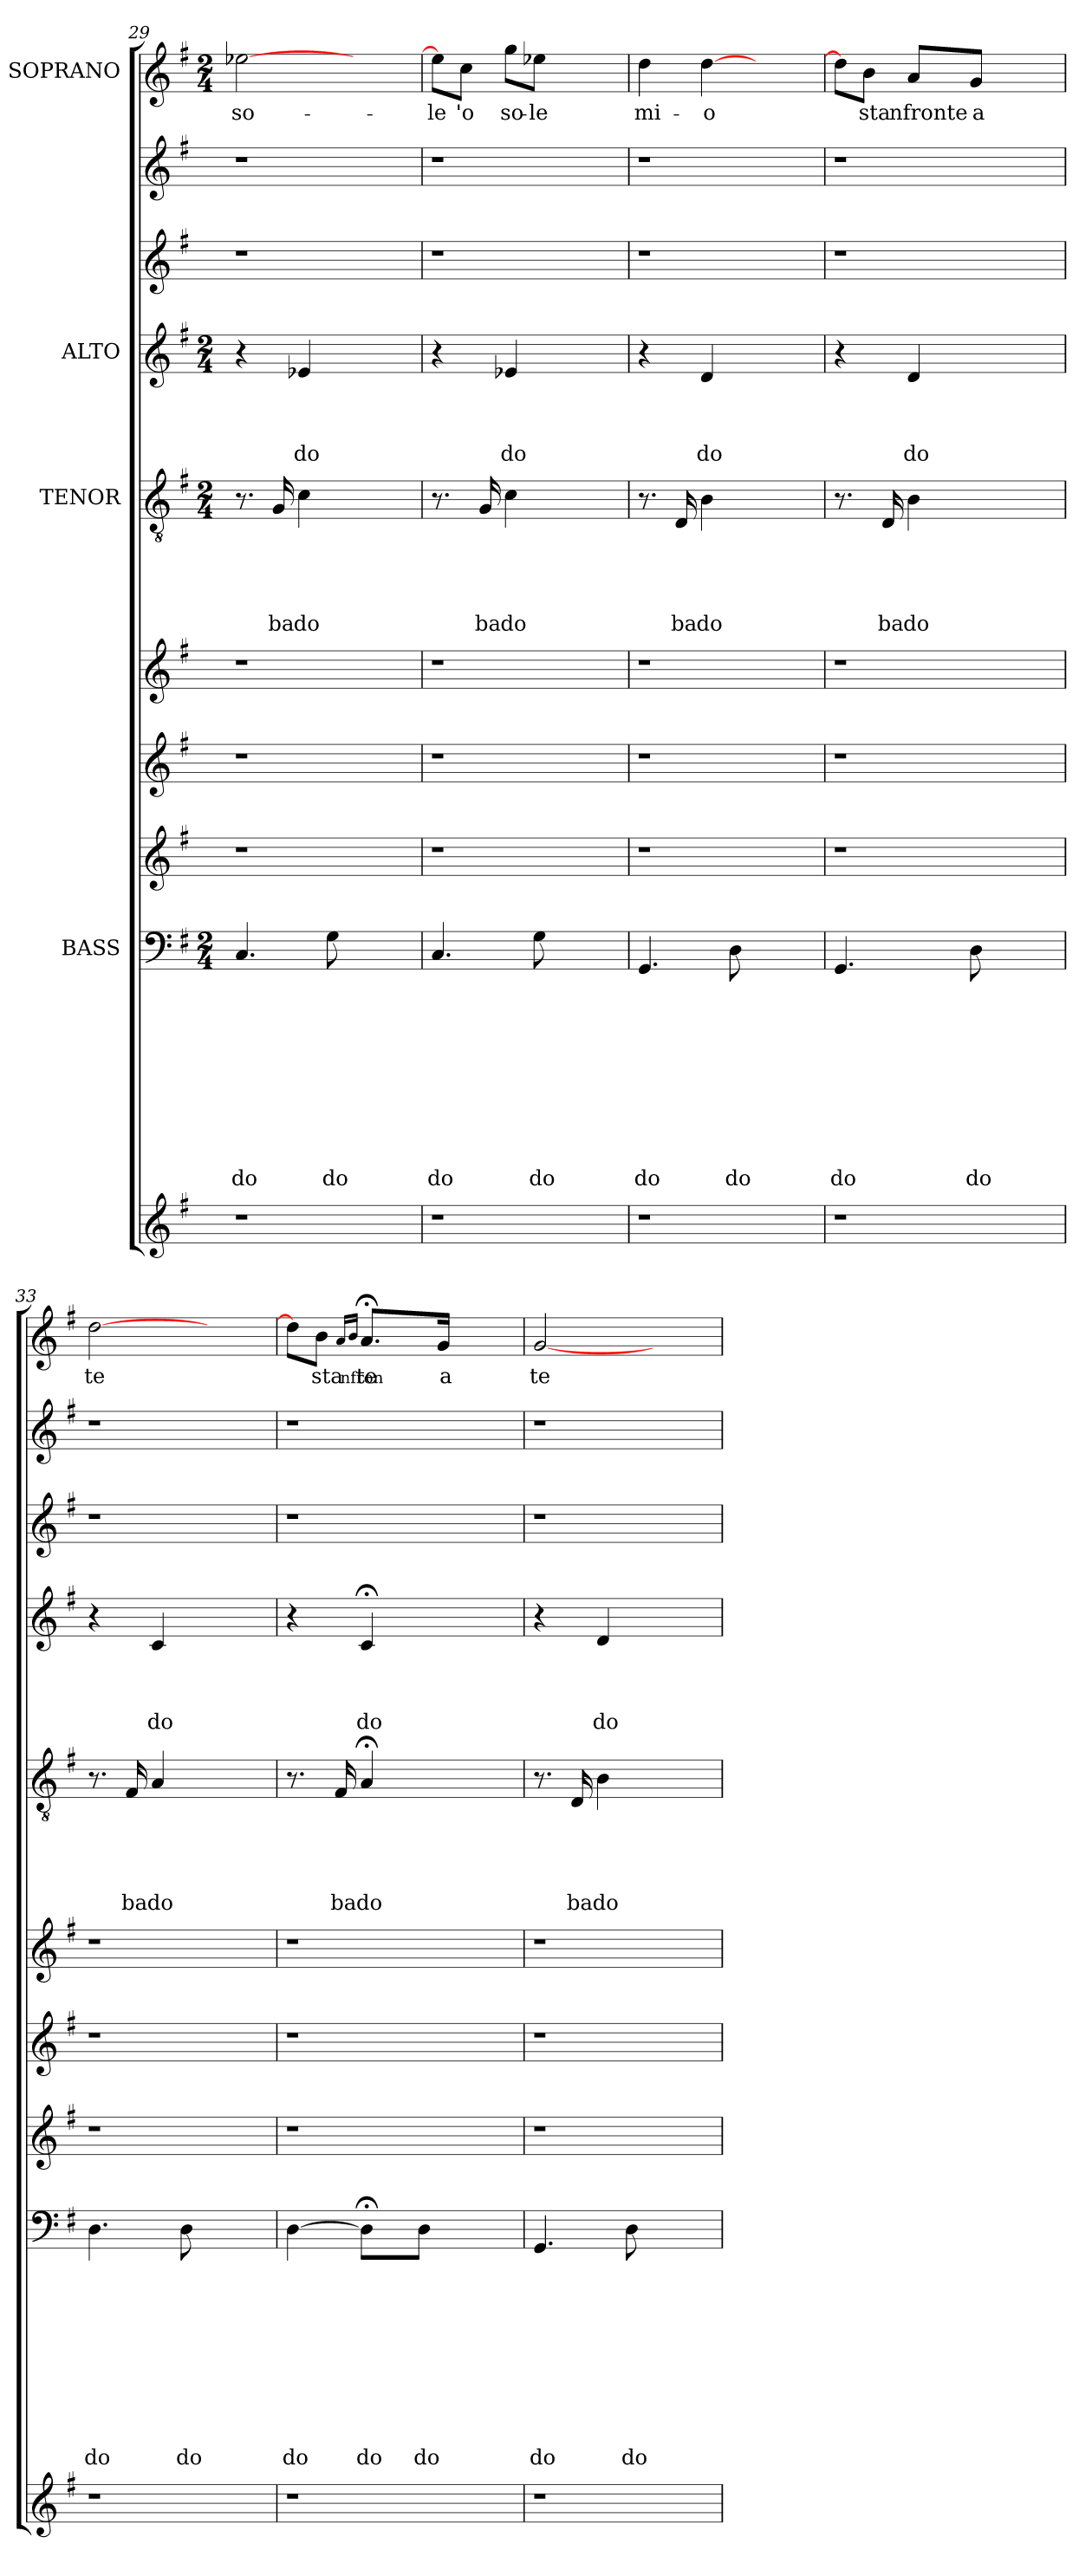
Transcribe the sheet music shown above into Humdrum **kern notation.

**kern	**kern	**text	**text	**text	**text	**text	**text	**text	**text	**text	**text	**kern	**kern	**kern	**kern	**text	**text	**text	**text	**text	**kern	**text	**text	**text	**text	**kern	**kern	**kern	**text
*part10	*part9	*part9	*part9	*part9	*part9	*part9	*part9	*part9	*part9	*part9	*part9	*part8	*part7	*part6	*part5	*part5	*part5	*part5	*part5	*part5	*part4	*part4	*part4	*part4	*part4	*part3	*part2	*part1	*part1
*staff10	*staff9	*staff9	*staff9	*staff9	*staff9	*staff9	*staff9	*staff9	*staff9	*staff9	*staff9	*staff8	*staff7	*staff6	*staff5	*staff5	*staff5	*staff5	*staff5	*staff5	*staff4	*staff4	*staff4	*staff4	*staff4	*staff3	*staff2	*staff1	*staff1
*	*I"BASS	*	*	*	*	*	*	*	*	*	*	*	*	*	*I"TENOR	*	*	*	*	*	*I"ALTO	*	*	*	*	*	*	*I"SOPRANO	*
*clefG2	*clefF4	*	*	*	*	*	*	*	*	*	*	*clefG2	*clefG2	*clefG2	*clefGv2	*	*	*	*	*	*clefG2	*	*	*	*	*clefG2	*clefG2	*clefG2	*
*k[f#]	*k[f#]	*	*	*	*	*	*	*	*	*	*	*k[f#]	*k[f#]	*k[f#]	*k[f#]	*	*	*	*	*	*k[f#]	*	*	*	*	*k[f#]	*k[f#]	*k[f#]	*
*G:	*G:	*	*	*	*	*	*	*	*	*	*	*G:	*G:	*G:	*G:	*	*	*	*	*	*G:	*	*	*	*	*G:	*G:	*G:	*
*	*M2/4	*	*	*	*	*	*	*	*	*	*	*	*	*	*M2/4	*	*	*	*	*	*M2/4	*	*	*	*	*	*	*M2/4	*
=29	=29	=29	=29	=29	=29	=29	=29	=29	=29	=29	=29	=29	=29	=29	=29	=29	=29	=29	=29	=29	=29	=29	=29	=29	=29	=29	=29	=29	=29
!	!	!	!	!	!	!	!	!	!	!	!LO:LY:b	!	!	!	!	!	!	!	!	!	!	!	!	!	!	!	!	!	!LO:LY:b
1r	4.C/	.	.	.	.	.	.	.	.	.	do	1r	1r	1r	8.r	.	.	.	.	.	4r	.	.	.	.	1r	1r	[>2ee-X\	so-
!	!	!	!	!	!	!	!	!	!	!	!	!	!	!	!	!	!	!	!	!LO:LY:b	!	!	!	!	!	!	!	!	!
.	.	.	.	.	.	.	.	.	.	.	.	.	.	.	16G/	.	.	.	.	ba	.	.	.	.	.	.	.	.	.
!	!	!	!	!	!	!	!	!	!	!	!	!	!	!	!	!	!	!	!	!LO:LY:b	!	!	!	!	!LO:LY:b	!	!	!	!
.	.	.	.	.	.	.	.	.	.	.	.	.	.	.	4c\	.	.	.	.	do	4e-X/	.	.	.	do	.	.	.	.
!	!	!	!	!	!	!	!	!	!	!	!LO:LY:b	!	!	!	!	!	!	!	!	!	!	!	!	!	!	!	!	!	!
.	8G\	.	.	.	.	.	.	.	.	.	do	.	.	.	.	.	.	.	.	.	.	.	.	.	.	.	.	.	.
.	2ryy	.	.	.	.	.	.	.	.	.	.	.	.	.	2ryy	.	.	.	.	.	2ryy	.	.	.	.	.	.	2ryy	.
=30	=30	=30	=30	=30	=30	=30	=30	=30	=30	=30	=30	=30	=30	=30	=30	=30	=30	=30	=30	=30	=30	=30	=30	=30	=30	=30	=30	=30	=30
!	!	!	!	!	!	!	!	!	!	!	!LO:LY:b	!	!	!	!	!	!	!	!	!	!	!	!	!	!	!	!	!	!LO:LY:b
1r	4.C/	.	.	.	.	.	.	.	.	.	do	1r	1r	1r	8.r	.	.	.	.	.	4r	.	.	.	.	1r	1r	8ee-\L]	-le
!	!	!	!	!	!	!	!	!	!	!	!	!	!	!	!	!	!	!	!	!	!	!	!	!	!	!	!	!	!LO:LY:b
.	.	.	.	.	.	.	.	.	.	.	.	.	.	.	.	.	.	.	.	.	.	.	.	.	.	.	.	8cc\J	'o
!	!	!	!	!	!	!	!	!	!	!	!	!	!	!	!	!	!	!	!	!LO:LY:b	!	!	!	!	!	!	!	!	!
.	.	.	.	.	.	.	.	.	.	.	.	.	.	.	16G/	.	.	.	.	ba	.	.	.	.	.	.	.	.	.
!	!	!	!	!	!	!	!	!	!	!	!	!	!	!	!	!	!	!	!	!LO:LY:b	!	!	!	!	!LO:LY:b	!	!	!	!LO:LY:b
.	.	.	.	.	.	.	.	.	.	.	.	.	.	.	4c\	.	.	.	.	do	4e-X/	.	.	.	do	.	.	8gg\L	so-
!	!	!	!	!	!	!	!	!	!	!	!LO:LY:b	!	!	!	!	!	!	!	!	!	!	!	!	!	!	!	!	!	!LO:LY:b:rj
.	8G\	.	.	.	.	.	.	.	.	.	do	.	.	.	.	.	.	.	.	.	.	.	.	.	.	.	.	8ee-X\J	-le
.	2ryy	.	.	.	.	.	.	.	.	.	.	.	.	.	2ryy	.	.	.	.	.	2ryy	.	.	.	.	.	.	2ryy	.
=31	=31	=31	=31	=31	=31	=31	=31	=31	=31	=31	=31	=31	=31	=31	=31	=31	=31	=31	=31	=31	=31	=31	=31	=31	=31	=31	=31	=31	=31
!	!	!	!	!	!	!	!	!	!	!	!LO:LY:b	!	!	!	!	!	!	!	!	!	!	!	!	!	!	!	!	!	!LO:LY:b
1r	4.GG/	.	.	.	.	.	.	.	.	.	do	1r	1r	1r	8.r	.	.	.	.	.	4r	.	.	.	.	1r	1r	4dd\	mi-
!	!	!	!	!	!	!	!	!	!	!	!	!	!	!	!	!	!	!	!	!LO:LY:b	!	!	!	!	!	!	!	!	!
.	.	.	.	.	.	.	.	.	.	.	.	.	.	.	16D/	.	.	.	.	ba	.	.	.	.	.	.	.	.	.
!	!	!	!	!	!	!	!	!	!	!	!	!	!	!	!	!	!	!	!	!LO:LY:b	!	!	!	!	!LO:LY:b	!	!	!	!LO:LY:b
.	.	.	.	.	.	.	.	.	.	.	.	.	.	.	4B\	.	.	.	.	do	4d/	.	.	.	do	.	.	[>4dd\	-o
!	!	!	!	!	!	!	!	!	!	!	!LO:LY:b	!	!	!	!	!	!	!	!	!	!	!	!	!	!	!	!	!	!
.	8D\	.	.	.	.	.	.	.	.	.	do	.	.	.	.	.	.	.	.	.	.	.	.	.	.	.	.	.	.
.	2ryy	.	.	.	.	.	.	.	.	.	.	.	.	.	2ryy	.	.	.	.	.	2ryy	.	.	.	.	.	.	2ryy	.
=32	=32	=32	=32	=32	=32	=32	=32	=32	=32	=32	=32	=32	=32	=32	=32	=32	=32	=32	=32	=32	=32	=32	=32	=32	=32	=32	=32	=32	=32
!	!	!	!	!	!	!	!	!	!	!	!LO:LY:b	!	!	!	!	!	!	!	!	!	!	!	!	!	!	!	!	!	!
1r	4.GG/	.	.	.	.	.	.	.	.	.	do	1r	1r	1r	8.r	.	.	.	.	.	4r	.	.	.	.	1r	1r	8dd\L]	.
!	!	!	!	!	!	!	!	!	!	!	!	!	!	!	!	!	!	!	!	!	!	!	!	!	!	!	!	!	!LO:LY:b
.	.	.	.	.	.	.	.	.	.	.	.	.	.	.	.	.	.	.	.	.	.	.	.	.	.	.	.	8b\J	sta
!	!	!	!	!	!	!	!	!	!	!	!	!	!	!	!	!	!	!	!	!LO:LY:b	!	!	!	!	!	!	!	!	!
.	.	.	.	.	.	.	.	.	.	.	.	.	.	.	16D/	.	.	.	.	ba	.	.	.	.	.	.	.	.	.
!	!	!	!	!	!	!	!	!	!	!	!	!	!	!	!	!	!	!	!	!LO:LY:b	!	!	!	!	!LO:LY:b	!	!	!	!LO:LY:b
.	.	.	.	.	.	.	.	.	.	.	.	.	.	.	4B\	.	.	.	.	do	4d/	.	.	.	do	.	.	8a/L	nfron­te
!	!	!	!	!	!	!	!	!	!	!	!LO:LY:b	!	!	!	!	!	!	!	!	!	!	!	!	!	!	!	!	!	!LO:LY:b
.	8D\	.	.	.	.	.	.	.	.	.	do	.	.	.	.	.	.	.	.	.	.	.	.	.	.	.	.	8g/J	a
.	2ryy	.	.	.	.	.	.	.	.	.	.	.	.	.	2ryy	.	.	.	.	.	2ryy	.	.	.	.	.	.	2ryy	.
=33	=33	=33	=33	=33	=33	=33	=33	=33	=33	=33	=33	=33	=33	=33	=33	=33	=33	=33	=33	=33	=33	=33	=33	=33	=33	=33	=33	=33	=33
!	!	!	!	!	!	!	!	!	!	!	!LO:LY:b	!	!	!	!	!	!	!	!	!	!	!	!	!	!	!	!	!	!LO:LY:b
1r	4.D\	.	.	.	.	.	.	.	.	.	do	1r	1r	1r	8.r	.	.	.	.	.	4r	.	.	.	.	1r	1r	[<2dd\	te
!	!	!	!	!	!	!	!	!	!	!	!	!	!	!	!	!	!	!	!	!LO:LY:b	!	!	!	!	!	!	!	!	!
.	.	.	.	.	.	.	.	.	.	.	.	.	.	.	16F#/	.	.	.	.	ba	.	.	.	.	.	.	.	.	.
!	!	!	!	!	!	!	!	!	!	!	!	!	!	!	!	!	!	!	!	!LO:LY:b	!	!	!	!	!LO:LY:b	!	!	!	!
.	.	.	.	.	.	.	.	.	.	.	.	.	.	.	4A/	.	.	.	.	do	4c/	.	.	.	do	.	.	.	.
!	!	!	!	!	!	!	!	!	!	!	!LO:LY:b	!	!	!	!	!	!	!	!	!	!	!	!	!	!	!	!	!	!
.	8D\	.	.	.	.	.	.	.	.	.	do	.	.	.	.	.	.	.	.	.	.	.	.	.	.	.	.	.	.
.	2ryy	.	.	.	.	.	.	.	.	.	.	.	.	.	2ryy	.	.	.	.	.	2ryy	.	.	.	.	.	.	2ryy	.
!!LO:LB:g=z
=34	=34	=34	=34	=34	=34	=34	=34	=34	=34	=34	=34	=34	=34	=34	=34	=34	=34	=34	=34	=34	=34	=34	=34	=34	=34	=34	=34	=34	=34
!	!	!	!	!	!	!	!	!	!	!	!LO:LY:b	!	!	!	!	!	!	!	!	!	!	!	!	!	!	!	!	!	!
1r	[>4D\	.	.	.	.	.	.	.	.	.	do	1r	1r	1r	8.r	.	.	.	.	.	4r	.	.	.	.	1r	1r	8dd\L]	.
!	!	!	!	!	!	!	!	!	!	!	!	!	!	!	!	!	!	!	!	!	!	!	!	!	!	!	!	!	!LO:LY:b
.	.	.	.	.	.	.	.	.	.	.	.	.	.	.	.	.	.	.	.	.	.	.	.	.	.	.	.	8b\J	sta
!	!	!	!	!	!	!	!	!	!	!	!	!	!	!	!	!	!	!	!	!LO:LY:b	!	!	!	!	!	!	!	!	!
.	.	.	.	.	.	.	.	.	.	.	.	.	.	.	16F#/	.	.	.	.	ba	.	.	.	.	.	.	.	.	.
.	.	.	.	.	.	.	.	.	.	.	.	.	.	.	.	.	.	.	.	.	.	.	.	.	.	.	.	16qa/LL	.
!	!	!	!	!	!	!	!	!	!	!	!	!	!	!	!	!	!	!	!	!	!	!	!	!	!	!	!	!	!LO:LY:b
.	.	.	.	.	.	.	.	.	.	.	.	.	.	.	.	.	.	.	.	.	.	.	.	.	.	.	.	16qb/JJ	nfron-
!	!	!	!	!	!	!	!	!	!	!	!LO:LY:b	!	!	!	!	!	!	!	!	!LO:LY:b	!	!	!	!	!LO:LY:b	!	!	!	!LO:LY:b
.	8D;<\L]	.	.	.	.	.	.	.	.	.	do	.	.	.	4A;/	.	.	.	.	do	4c;/	.	.	.	do	.	.	8.a;/L	-te
!	!	!	!	!	!	!	!	!	!	!	!LO:LY:b	!	!	!	!	!	!	!	!	!	!	!	!	!	!	!	!	!	!
.	8D\J	.	.	.	.	.	.	.	.	.	do	.	.	.	.	.	.	.	.	.	.	.	.	.	.	.	.	.	.
!	!	!	!	!	!	!	!	!	!	!	!	!	!	!	!	!	!	!	!	!	!	!	!	!	!	!	!	!	!LO:LY:b
.	.	.	.	.	.	.	.	.	.	.	.	.	.	.	.	.	.	.	.	.	.	.	.	.	.	.	.	16g/Jk	a
.	2ryy	.	.	.	.	.	.	.	.	.	.	.	.	.	2ryy	.	.	.	.	.	2ryy	.	.	.	.	.	.	2ryy	.
=35	=35	=35	=35	=35	=35	=35	=35	=35	=35	=35	=35	=35	=35	=35	=35	=35	=35	=35	=35	=35	=35	=35	=35	=35	=35	=35	=35	=35	=35
!	!	!	!	!	!	!	!	!	!	!	!LO:LY:b	!	!	!	!	!	!	!	!	!	!	!	!	!	!	!	!	!	!LO:LY:b
1r	4.GG/	.	.	.	.	.	.	.	.	.	do	1r	1r	1r	8.r	.	.	.	.	.	4r	.	.	.	.	1r	1r	[<2g/	te
!	!	!	!	!	!	!	!	!	!	!	!	!	!	!	!	!	!	!	!	!LO:LY:b	!	!	!	!	!	!	!	!	!
.	.	.	.	.	.	.	.	.	.	.	.	.	.	.	16D/	.	.	.	.	ba	.	.	.	.	.	.	.	.	.
!	!	!	!	!	!	!	!	!	!	!	!	!	!	!	!	!	!	!	!	!LO:LY:b	!	!	!	!	!LO:LY:b	!	!	!	!
.	.	.	.	.	.	.	.	.	.	.	.	.	.	.	4B\	.	.	.	.	do	4d/	.	.	.	do	.	.	.	.
!	!	!	!	!	!	!	!	!	!	!	!LO:LY:b	!	!	!	!	!	!	!	!	!	!	!	!	!	!	!	!	!	!
.	8D\	.	.	.	.	.	.	.	.	.	do	.	.	.	.	.	.	.	.	.	.	.	.	.	.	.	.	.	.
.	2ryy	.	.	.	.	.	.	.	.	.	.	.	.	.	2ryy	.	.	.	.	.	2ryy	.	.	.	.	.	.	2ryy	.
=	=	=	=	=	=	=	=	=	=	=	=	=	=	=	=	=	=	=	=	=	=	=	=	=	=	=	=	=	=
*-	*-	*-	*-	*-	*-	*-	*-	*-	*-	*-	*-	*-	*-	*-	*-	*-	*-	*-	*-	*-	*-	*-	*-	*-	*-	*-	*-	*-	*-
